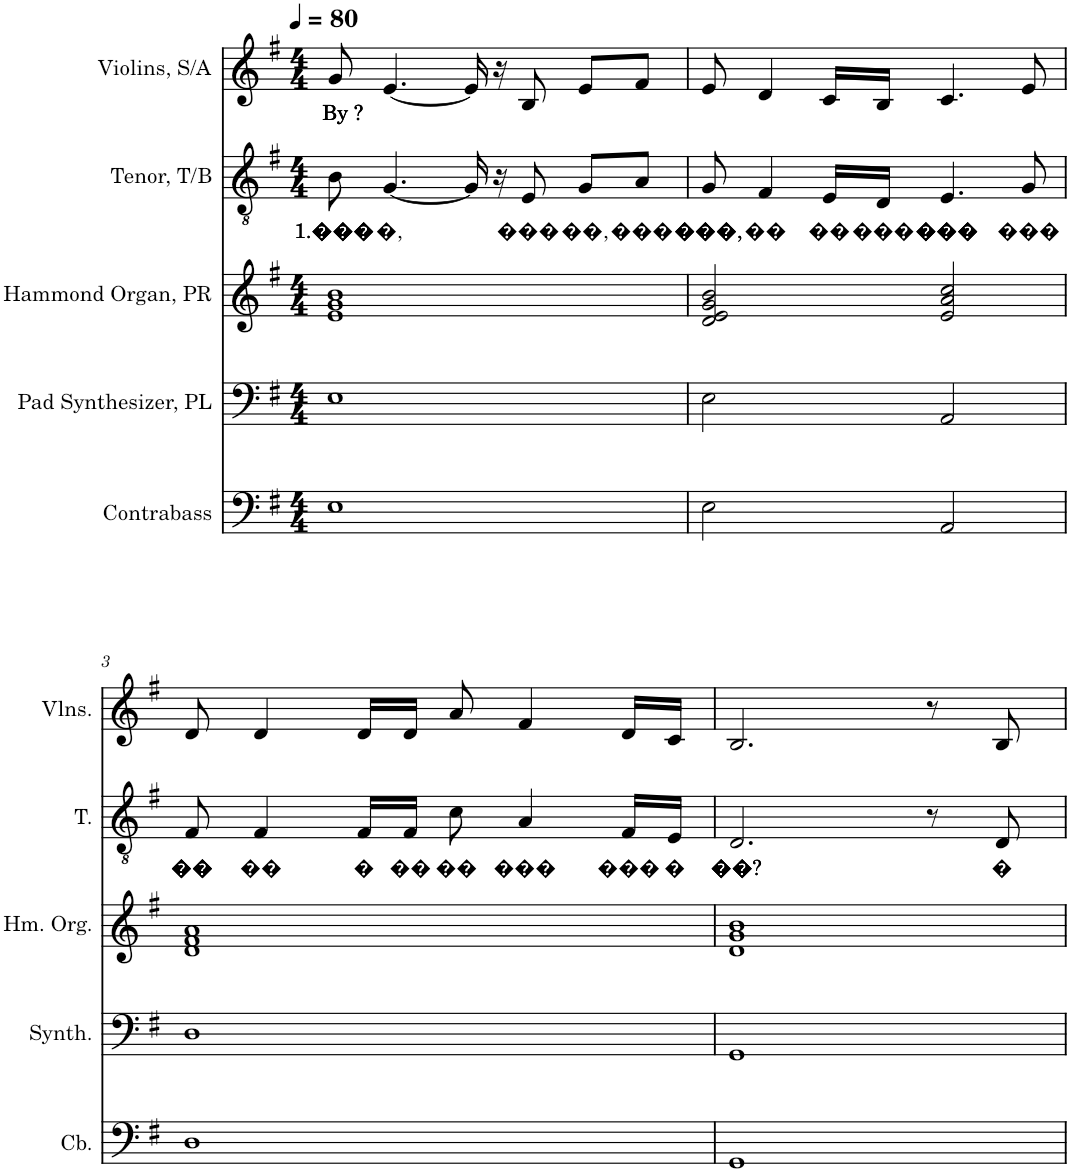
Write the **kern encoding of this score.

**kern	**kern	**kern	**kern	**text	**kern	**text
*part5	*part4	*part3	*part2	*part2	*part1	*part1
*staff5	*staff4	*staff3	*staff2	*staff2	*staff1	*staff1
*I"Contrabass	*I"Pad Synthesizer, PL	*I"Hammond Organ, PR	*I"Tenor, T/B	*	*I"Violins, S/A	*
*I'Cb.	*I'Synth.	*I'Hm. Org.	*I'T.	*	*I'Vlns.	*
*clefF4	*clefF4	*clefG2	*clefGv2	*	*clefG2	*
*Trd7c12	*	*	*	*	*	*
*k[f#]	*k[f#]	*k[f#]	*k[f#]	*	*k[f#]	*
*M4/4	*M4/4	*M4/4	*M4/4	*	*M4/4	*
*MM80	*MM80	*MM80	*MM80	*	*MM80	*
=1	=1	=1	=1	=1	=1	=1
!	!	!	!	!LO:LY:b	!	!LO:LY:b
1E	1E	1e 1g 1b	8B\	1.���	8g/	By ?
!	!	!	!	!LO:LY:b	!	!
.	.	.	[4.G/	�,	[4.e/	.
.	.	.	16G/]	.	16e/]	.
.	.	.	16r	.	16r	.
!	!	!	!	!LO:LY:b	!	!
.	.	.	8E/	���	8B/	.
!	!	!	!	!LO:LY:b	!	!
.	.	.	8G/L	��,	8e/L	.
!	!	!	!	!LO:LY:b	!	!
.	.	.	8A/J	���	8f#/J	.
=2	=2	=2	=2	=2	=2	=2
!	!	!	!	!LO:LY:b	!	!
2E\	2E\	2d/ 2e/ 2g/ 2b/	8G/	���,	8e/	.
!	!	!	!	!LO:LY:b	!	!
.	.	.	4F#/	��	4d/	.
!	!	!	!	!LO:LY:b	!	!
.	.	.	16E/LL	��	16c/LL	.
!	!	!	!	!LO:LY:b	!	!
.	.	.	16D/JJ	���	16B/JJ	.
!	!	!	!	!LO:LY:b	!	!
2AA/	2AA/	2e/ 2a/ 2cc/	4.E/	���	4.c/	.
!	!	!	!	!LO:LY:b	!	!
.	.	.	8G/	���	8e/	.
!!LO:LB:g=z
=3	=3	=3	=3	=3	=3	=3
!	!	!	!	!LO:LY:b	!	!
1D	1D	1d 1f# 1a	8F#/	��	8d/	.
!	!	!	!	!LO:LY:b	!	!
.	.	.	4F#/	��	4d/	.
!	!	!	!	!LO:LY:b	!	!
.	.	.	16F#/LL	�	16d/LL	.
!	!	!	!	!LO:LY:b	!	!
.	.	.	16F#/JJ	��	16d/JJ	.
!	!	!	!	!LO:LY:b	!	!
.	.	.	8c\	��	8a/	.
!	!	!	!	!LO:LY:b	!	!
.	.	.	4A/	���	4f#/	.
!	!	!	!	!LO:LY:b	!	!
.	.	.	16F#/LL	���	16d/LL	.
!	!	!	!	!LO:LY:b	!	!
.	.	.	16E/JJ	�	16c/JJ	.
=4	=4	=4	=4	=4	=4	=4
!	!	!	!	!LO:LY:b	!	!
1GG	1GG	1d 1g 1b	2.D/	��?	2.B/	.
.	.	.	8r	.	8r	.
!	!	!	!	!LO:LY:b	!	!
.	.	.	8D/	�	8B/	.
=	=	=	=	=	=	=
*-	*-	*-	*-	*-	*-	*-
